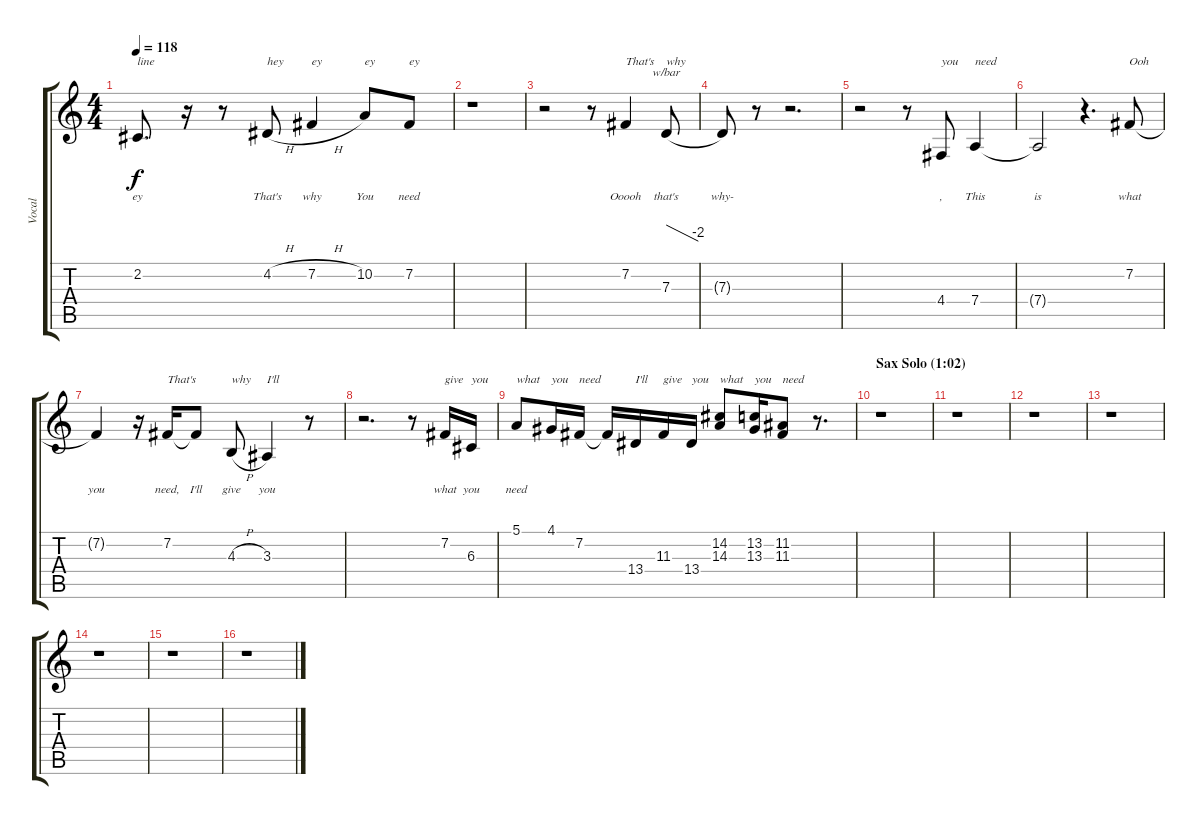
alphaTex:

\track ("Vocal" "Vocal") {instrument clarinet}
\staff {score tabs}
\tuning (E4 B3 G3 D3 A2 E2) {hide}
\ts (4 4)
\tempo 118
\clef g2
\ks c
2.2.8{d txt "line" lyrics (0 "ey") lyrics (1 "") lyrics (2 "") lyrics (3 "") lyrics (4 "") dy f} r.16 r.8 4.2{h}.8{txt "hey" lyrics (0 "That's") lyrics (1 "") lyrics (2 "") lyrics (3 "") lyrics (4 "")} 7.2{h}.4{txt "ey" lyrics (0 "why") lyrics (1 "") lyrics (2 "") lyrics (3 "") lyrics (4 "")} 10.2.8{txt "ey" lyrics (0 "You") lyrics (1 "") lyrics (2 "") lyrics (3 "") lyrics (4 "")} 7.2.8{txt "ey" lyrics (0 "need") lyrics (1 "") lyrics (2 "") lyrics (3 "") lyrics (4 "")} |
r.1 |
r.2 r.8 7.2.4{txt "That's" lyrics (0 "Ooooh") lyrics (1 "") lyrics (2 "") lyrics (3 "") lyrics (4 "")} 7.3.8{tbe (dive default 0 0 60 -8) txt "why" lyrics (0 "that's") lyrics (1 "") lyrics (2 "") lyrics (3 "") lyrics (4 "")} |
7.3{t}.8{lyrics (0 "why-") lyrics (1 "") lyrics (2 "") lyrics (3 "") lyrics (4 "")} r.8 r.2{d} |
r.2 r.8 4.4.8{txt "you" lyrics (0 ",") lyrics (1 "") lyrics (2 "") lyrics (3 "") lyrics (4 "")} 7.4.4{txt "need" lyrics (0 "This") lyrics (1 "") lyrics (2 "") lyrics (3 "") lyrics (4 "")} |
7.4{t}.2{lyrics (0 "is") lyrics (1 "") lyrics (2 "") lyrics (3 "") lyrics (4 "")} r.4{d} 7.2.8{txt "Ooh" lyrics (0 "what") lyrics (1 "") lyrics (2 "") lyrics (3 "") lyrics (4 "")} |
7.2{t}.4{lyrics (0 "you") lyrics (1 "") lyrics (2 "") lyrics (3 "") lyrics (4 "")} r.16 7.2.16{txt "That's" lyrics (0 "need,") lyrics (1 "") lyrics (2 "") lyrics (3 "") lyrics (4 "")} 7.2{t}.8{lyrics (0 "I'll") lyrics (1 "") lyrics (2 "") lyrics (3 "") lyrics (4 "")} 4.3{h}.8{txt "why" lyrics (0 "give") lyrics (1 "") lyrics (2 "") lyrics (3 "") lyrics (4 "")} 3.3.4{txt "I'll" lyrics (0 "you") lyrics (1 "") lyrics (2 "") lyrics (3 "") lyrics (4 "")} r.8 |
r.2{d} r.8 7.2.16{txt "give" lyrics (0 "what") lyrics (1 "") lyrics (2 "") lyrics (3 "") lyrics (4 "")} 6.3.16{txt "you" lyrics (0 "you") lyrics (1 "") lyrics (2 "") lyrics (3 "") lyrics (4 "")} |
5.1.8{txt "what" lyrics (0 "need") lyrics (1 "") lyrics (2 "") lyrics (3 "") lyrics (4 "")} 4.1.16{txt "you" lyrics (0 "") lyrics (1 "") lyrics (2 "") lyrics (3 "") lyrics (4 "")} 7.2.16{txt "need" lyrics (0 "") lyrics (1 "") lyrics (2 "") lyrics (3 "") lyrics (4 "")} 7.2{t}.16{lyrics (0 "") lyrics (1 "") lyrics (2 "") lyrics (3 "") lyrics (4 "")} 13.4.16{txt "I'll" lyrics (0 "") lyrics (1 "") lyrics (2 "") lyrics (3 "") lyrics (4 "")} 11.3.16{txt "give" lyrics (0 "") lyrics (1 "") lyrics (2 "") lyrics (3 "") lyrics (4 "")} 13.4.16{txt "you" lyrics (0 "") lyrics (1 "") lyrics (2 "") lyrics (3 "") lyrics (4 "")} (14.2 14.3).8{txt "what" lyrics (0 "") lyrics (1 "") lyrics (2 "") lyrics (3 "") lyrics (4 "")} (13.2 13.3).16{txt "you" lyrics (0 "") lyrics (1 "") lyrics (2 "") lyrics (3 "") lyrics (4 "")} (11.2 11.3).8{txt "need" lyrics (0 "") lyrics (1 "") lyrics (2 "") lyrics (3 "") lyrics (4 "")} r.8{d} |
\section ("" "Sax Solo (1:02)")
r.1 |
r.1 |
r.1 |
r.1 |
r.1 |
r.1 |
r.1
